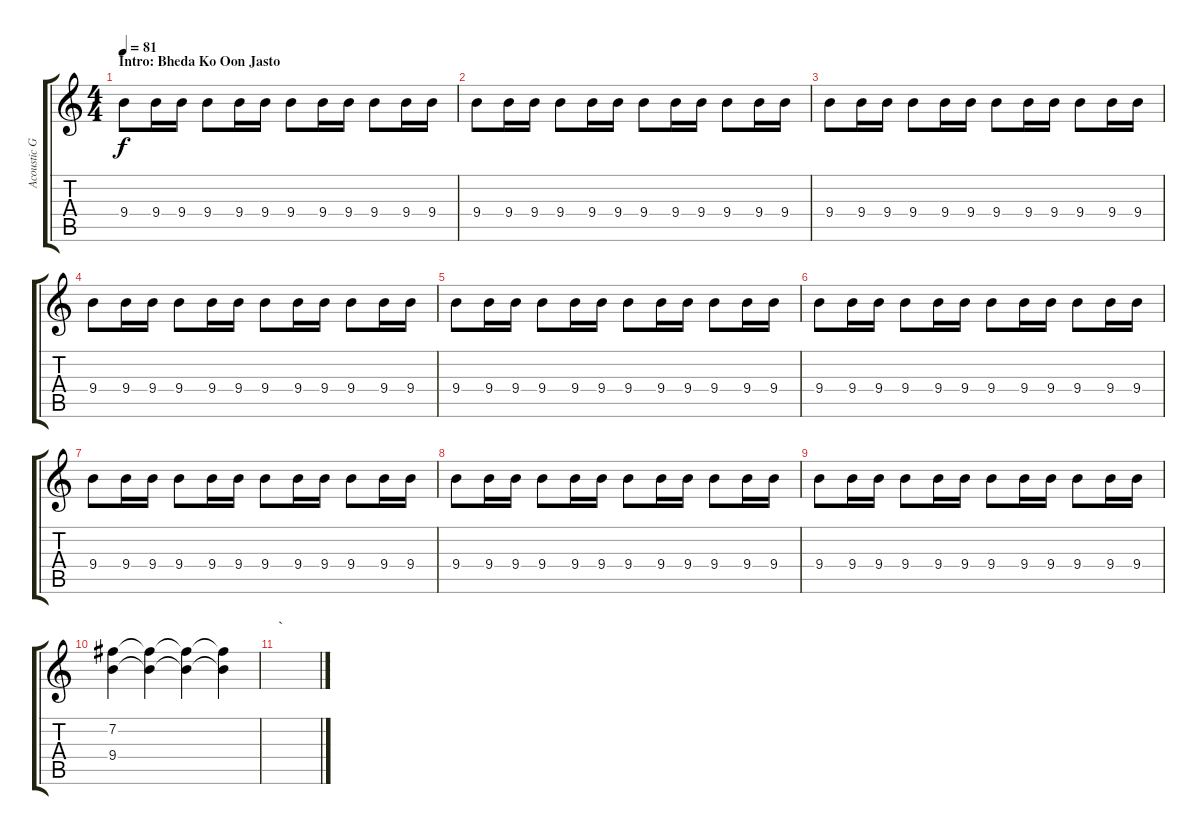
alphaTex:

\track ("Acoustic Guitar (Effects)" "Acoustic G") {instrument acousticguitarnylon}
\staff {score tabs}
\tuning (E4 B3 G3 D3 A2 E2) {hide}
\ts (4 4)
\section ("" "Intro: Bheda Ko Oon Jasto")
\tempo 81
\clef g2
\ks c
9.4.8{dy f instrument acousticguitarnylon} 9.4.16 9.4.16 9.4.8 9.4.16 9.4.16 9.4.8 9.4.16 9.4.16 9.4.8 9.4.16 9.4.16 |
9.4.8 9.4.16 9.4.16 9.4.8 9.4.16 9.4.16 9.4.8 9.4.16 9.4.16 9.4.8 9.4.16 9.4.16 |
9.4.8 9.4.16 9.4.16 9.4.8 9.4.16 9.4.16 9.4.8 9.4.16 9.4.16 9.4.8 9.4.16 9.4.16 |
9.4.8 9.4.16 9.4.16 9.4.8 9.4.16 9.4.16 9.4.8 9.4.16 9.4.16 9.4.8 9.4.16 9.4.16 |
9.4.8 9.4.16 9.4.16 9.4.8 9.4.16 9.4.16 9.4.8 9.4.16 9.4.16 9.4.8 9.4.16 9.4.16 |
9.4.8 9.4.16 9.4.16 9.4.8 9.4.16 9.4.16 9.4.8 9.4.16 9.4.16 9.4.8 9.4.16 9.4.16 |
9.4.8 9.4.16 9.4.16 9.4.8 9.4.16 9.4.16 9.4.8 9.4.16 9.4.16 9.4.8 9.4.16 9.4.16 |
9.4.8 9.4.16 9.4.16 9.4.8 9.4.16 9.4.16 9.4.8 9.4.16 9.4.16 9.4.8 9.4.16 9.4.16 |
9.4.8 9.4.16 9.4.16 9.4.8 9.4.16 9.4.16 9.4.8 9.4.16 9.4.16 9.4.8 9.4.16 9.4.16 |
(7.2 9.4).4 (7.2{t} 9.4{t}).4 (7.2{t} 9.4{t}).4 (7.2{t} 9.4{t}).4 |
\section ("" "`")
